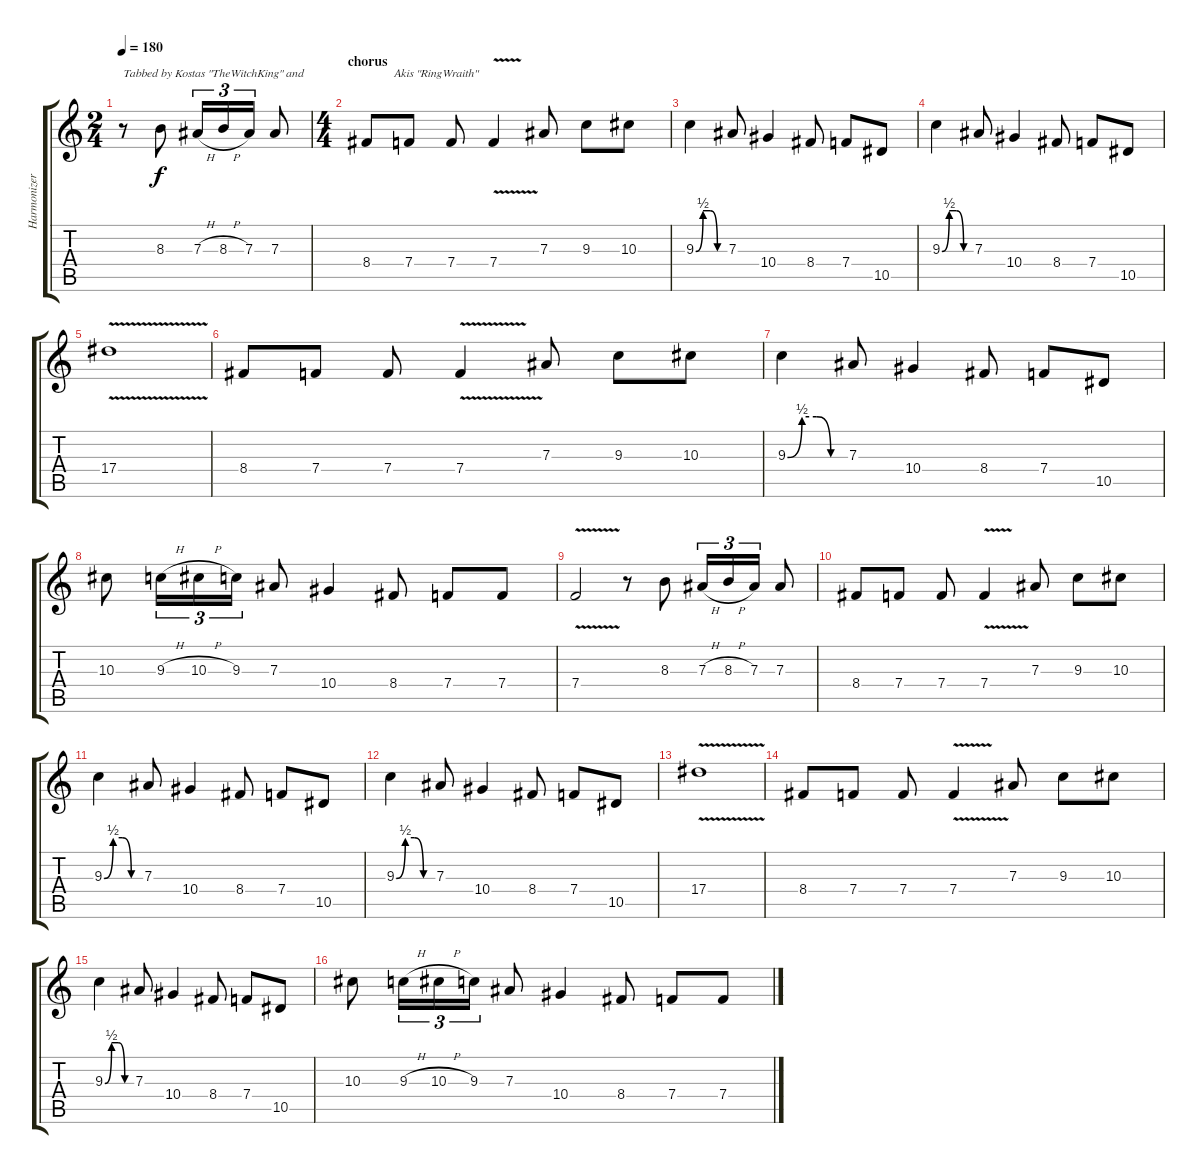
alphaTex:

\track ("Harmonizer" "Harmonizer") {instrument distortionguitar}
\staff {score tabs}
\tuning (C4 G3 Eb3 Bb2 F2 C2) {hide}
\ts (2 4)
\tempo 180
\clef g2
\ks c
r.8{txt "Tabbed by Kostas \"TheWitchKing\" and" dy f instrument distortionguitar} 8.3.8 7.3{h}.16{tu (3 2)} 8.3{h}.16{tu (3 2)} 7.3.16{tu (3 2)} 7.3.8 |
\ts (4 4)
\section ("" "chorus")
8.4.8{txt "         Akis \"RingWraith\""} 7.4.8 7.4.8 7.4{v}.4 7.3.8 9.3.8 10.3.8 |
9.3{be (custom 0 0 15 2 30 2 45 0 60 0)}.4 7.3.8 10.4.4 8.4.8 7.4.8 10.5.8 |
9.3{be (custom 0 0 15 2 30 2 45 0 60 0)}.4 7.3.8 10.4.4 8.4.8 7.4.8 10.5.8 |
17.4{v}.1 |
8.4.8 7.4.8 7.4.8 7.4{v}.4 7.3.8 9.3.8 10.3.8 |
9.3{be (custom 0 0 15 2 30 2 45 0 60 0)}.4 7.3.8 10.4.4 8.4.8 7.4.8 10.5.8 |
10.3.8 9.3{h}.16{tu (3 2)} 10.3{h}.16{tu (3 2)} 9.3.16{tu (3 2)} 7.3.8 10.4.4 8.4.8 7.4.8 7.4.8 |
7.4{v}.2 r.8 8.3.8 7.3{h}.16{tu (3 2)} 8.3{h}.16{tu (3 2)} 7.3.16{tu (3 2)} 7.3.8 |
8.4.8 7.4.8 7.4.8 7.4{v}.4 7.3.8 9.3.8 10.3.8 |
9.3{be (custom 0 0 15 2 30 2 45 0 60 0)}.4 7.3.8 10.4.4 8.4.8 7.4.8 10.5.8 |
9.3{be (custom 0 0 15 2 30 2 45 0 60 0)}.4 7.3.8 10.4.4 8.4.8 7.4.8 10.5.8 |
17.4{v}.1 |
8.4.8 7.4.8 7.4.8 7.4{v}.4 7.3.8 9.3.8 10.3.8 |
9.3{be (custom 0 0 15 2 30 2 45 0 60 0)}.4 7.3.8 10.4.4 8.4.8 7.4.8 10.5.8 |
10.3.8 9.3{h}.16{tu (3 2)} 10.3{h}.16{tu (3 2)} 9.3.16{tu (3 2)} 7.3.8 10.4.4 8.4.8 7.4.8 7.4.8
